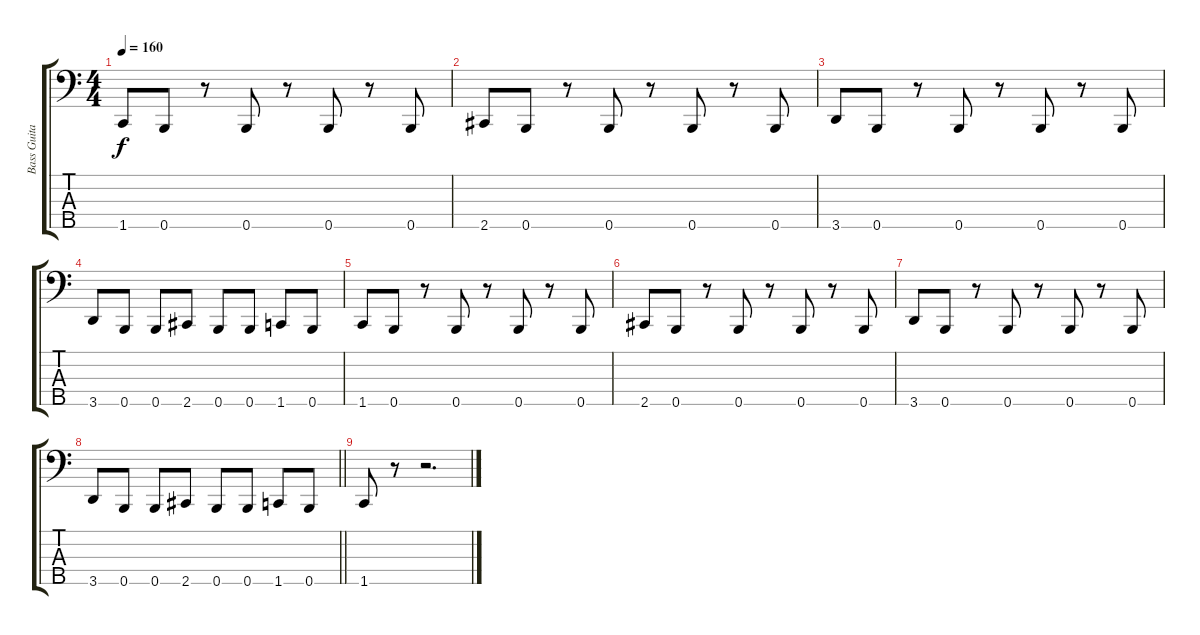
\track ("Bass Guitar" "Bass Guita") {instrument electricbassfinger}
\staff {score tabs}
\tuning (G2 D2 A1 E1 B0) {hide}
\ts (4 4)
\tempo 160
\clef f4
\ks c
1.5.8{dy f} 0.5.8 r.8 0.5.8 r.8 0.5.8 r.8 0.5.8 |
2.5.8 0.5.8 r.8 0.5.8 r.8 0.5.8 r.8 0.5.8 |
3.5.8 0.5.8 r.8 0.5.8 r.8 0.5.8 r.8 0.5.8 |
3.5.8 0.5.8 0.5.8 2.5.8 0.5.8 0.5.8 1.5.8 0.5.8 |
1.5.8 0.5.8 r.8 0.5.8 r.8 0.5.8 r.8 0.5.8 |
2.5.8 0.5.8 r.8 0.5.8 r.8 0.5.8 r.8 0.5.8 |
3.5.8 0.5.8 r.8 0.5.8 r.8 0.5.8 r.8 0.5.8 |
\barLineRight lightlight
3.5.8 0.5.8 0.5.8 2.5.8 0.5.8 0.5.8 1.5.8 0.5.8 |
\section ("" "")
1.5.8 r.8 r.2{d}
